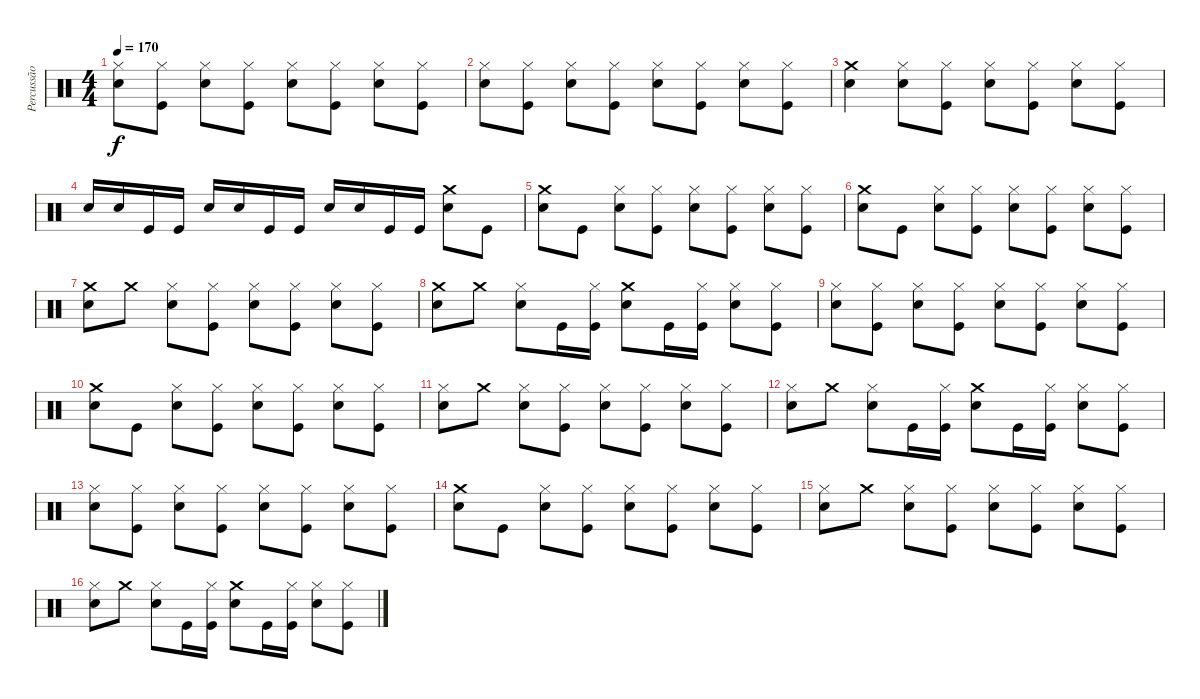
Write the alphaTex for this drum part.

\track ("Percussão" "Percussão") {instrument percussion}
\staff {score}
\articulation defaults
\ts (4 4)
\tempo 170
\clef neutral
\ks c
("Hi-Hat (closed)" "Snare (hit) 2").8{dy f} ("Hi-Hat (closed)" "Kick (hit)").8 ("Hi-Hat (closed)" "Snare (hit) 2").8 ("Hi-Hat (closed)" "Kick (hit)").8 ("Hi-Hat (closed)" "Snare (hit) 2").8 ("Hi-Hat (closed)" "Kick (hit)").8 ("Hi-Hat (closed)" "Snare (hit) 2").8 ("Hi-Hat (closed)" "Kick (hit)").8 |
("Hi-Hat (closed)" "Snare (hit) 2").8 ("Hi-Hat (closed)" "Kick (hit)").8 ("Hi-Hat (closed)" "Snare (hit) 2").8 ("Hi-Hat (closed)" "Kick (hit)").8 ("Hi-Hat (closed)" "Snare (hit) 2").8 ("Hi-Hat (closed)" "Kick (hit)").8 ("Hi-Hat (closed)" "Snare (hit) 2").8 ("Hi-Hat (closed)" "Kick (hit)").8 |
("Crash medium (hit)" "Snare (hit) 2").4 ("Hi-Hat (closed)" "Snare (hit) 2").8 ("Hi-Hat (closed)" "Kick (hit)").8 ("Hi-Hat (closed)" "Snare (hit) 2").8 ("Hi-Hat (closed)" "Kick (hit)").8 ("Hi-Hat (closed)" "Snare (hit) 2").8 ("Hi-Hat (closed)" "Kick (hit)").8 |
"Snare (hit) 2".16 "Snare (hit) 2".16 "Kick (hit)".16 "Kick (hit)".16 "Snare (hit) 2".16 "Snare (hit) 2".16 "Kick (hit)".16 "Kick (hit)".16 "Snare (hit) 2".16 "Snare (hit) 2".16 "Kick (hit)".16 "Kick (hit)".16 ("Crash medium (hit)" "Snare (hit) 2").8 "Kick (hit)".8 |
("Crash medium (hit)" "Snare (hit) 2").8 "Kick (hit)".8 ("Hi-Hat (closed)" "Snare (hit) 2").8 ("Hi-Hat (closed)" "Kick (hit)").8 ("Hi-Hat (closed)" "Snare (hit) 2").8 ("Hi-Hat (closed)" "Kick (hit)").8 ("Hi-Hat (closed)" "Snare (hit) 2").8 ("Hi-Hat (closed)" "Kick (hit)").8 |
("Crash medium (hit)" "Snare (hit) 2").8 "Kick (hit)".8 ("Hi-Hat (closed)" "Snare (hit) 2").8 ("Hi-Hat (closed)" "Kick (hit)").8 ("Hi-Hat (closed)" "Snare (hit) 2").8 ("Hi-Hat (closed)" "Kick (hit)").8 ("Hi-Hat (closed)" "Snare (hit) 2").8 ("Hi-Hat (closed)" "Kick (hit)").8 |
("Crash medium (hit)" "Snare (hit) 2").8 "Crash medium (hit)".8 ("Hi-Hat (closed)" "Snare (hit) 2").8 ("Hi-Hat (closed)" "Kick (hit)").8 ("Hi-Hat (closed)" "Snare (hit) 2").8 ("Hi-Hat (closed)" "Kick (hit)").8 ("Hi-Hat (closed)" "Snare (hit) 2").8 ("Hi-Hat (closed)" "Kick (hit)").8 |
("Crash medium (hit)" "Snare (hit) 2").8 "Crash medium (hit)".8 ("Hi-Hat (closed)" "Snare (hit) 2").8 "Kick (hit)".16 ("Hi-Hat (closed)" "Kick (hit)").16 ("Crash medium (hit)" "Snare (hit) 2").8 "Kick (hit)".16 ("Hi-Hat (closed)" "Kick (hit)").16 ("Hi-Hat (closed)" "Snare (hit) 2").8 ("Hi-Hat (closed)" "Kick (hit)").8 |
("Hi-Hat (closed)" "Snare (hit) 2").8 ("Hi-Hat (closed)" "Kick (hit)").8 ("Hi-Hat (closed)" "Snare (hit) 2").8 ("Hi-Hat (closed)" "Kick (hit)").8 ("Hi-Hat (closed)" "Snare (hit) 2").8 ("Hi-Hat (closed)" "Kick (hit)").8 ("Hi-Hat (closed)" "Snare (hit) 2").8 ("Hi-Hat (closed)" "Kick (hit)").8 |
("Crash medium (hit)" "Snare (hit) 2").8 "Kick (hit)".8 ("Hi-Hat (closed)" "Snare (hit) 2").8 ("Hi-Hat (closed)" "Kick (hit)").8 ("Hi-Hat (closed)" "Snare (hit) 2").8 ("Hi-Hat (closed)" "Kick (hit)").8 ("Hi-Hat (closed)" "Snare (hit) 2").8 ("Hi-Hat (closed)" "Kick (hit)").8 |
("Hi-Hat (closed)" "Snare (hit) 2").8 "Crash medium (hit)".8 ("Hi-Hat (closed)" "Snare (hit) 2").8 ("Hi-Hat (closed)" "Kick (hit)").8 ("Hi-Hat (closed)" "Snare (hit) 2").8 ("Hi-Hat (closed)" "Kick (hit)").8 ("Hi-Hat (closed)" "Snare (hit) 2").8 ("Hi-Hat (closed)" "Kick (hit)").8 |
("Hi-Hat (closed)" "Snare (hit) 2").8 "Crash medium (hit)".8 ("Hi-Hat (closed)" "Snare (hit) 2").8 "Kick (hit)".16 ("Hi-Hat (closed)" "Kick (hit)").16 ("Crash medium (hit)" "Snare (hit) 2").8 "Kick (hit)".16 ("Hi-Hat (closed)" "Kick (hit)").16 ("Hi-Hat (closed)" "Snare (hit) 2").8 ("Hi-Hat (closed)" "Kick (hit)").8 |
("Hi-Hat (closed)" "Snare (hit) 2").8 ("Hi-Hat (closed)" "Kick (hit)").8 ("Hi-Hat (closed)" "Snare (hit) 2").8 ("Hi-Hat (closed)" "Kick (hit)").8 ("Hi-Hat (closed)" "Snare (hit) 2").8 ("Hi-Hat (closed)" "Kick (hit)").8 ("Hi-Hat (closed)" "Snare (hit) 2").8 ("Hi-Hat (closed)" "Kick (hit)").8 |
("Crash medium (hit)" "Snare (hit) 2").8 "Kick (hit)".8 ("Hi-Hat (closed)" "Snare (hit) 2").8 ("Hi-Hat (closed)" "Kick (hit)").8 ("Hi-Hat (closed)" "Snare (hit) 2").8 ("Hi-Hat (closed)" "Kick (hit)").8 ("Hi-Hat (closed)" "Snare (hit) 2").8 ("Hi-Hat (closed)" "Kick (hit)").8 |
("Hi-Hat (closed)" "Snare (hit) 2").8 "Crash medium (hit)".8 ("Hi-Hat (closed)" "Snare (hit) 2").8 ("Hi-Hat (closed)" "Kick (hit)").8 ("Hi-Hat (closed)" "Snare (hit) 2").8 ("Hi-Hat (closed)" "Kick (hit)").8 ("Hi-Hat (closed)" "Snare (hit) 2").8 ("Hi-Hat (closed)" "Kick (hit)").8 |
("Hi-Hat (closed)" "Snare (hit) 2").8 "Crash medium (hit)".8 ("Hi-Hat (closed)" "Snare (hit) 2").8 "Kick (hit)".16 ("Hi-Hat (closed)" "Kick (hit)").16 ("Crash medium (hit)" "Snare (hit) 2").8 "Kick (hit)".16 ("Hi-Hat (closed)" "Kick (hit)").16 ("Hi-Hat (closed)" "Snare (hit) 2").8 ("Hi-Hat (closed)" "Kick (hit)").8
